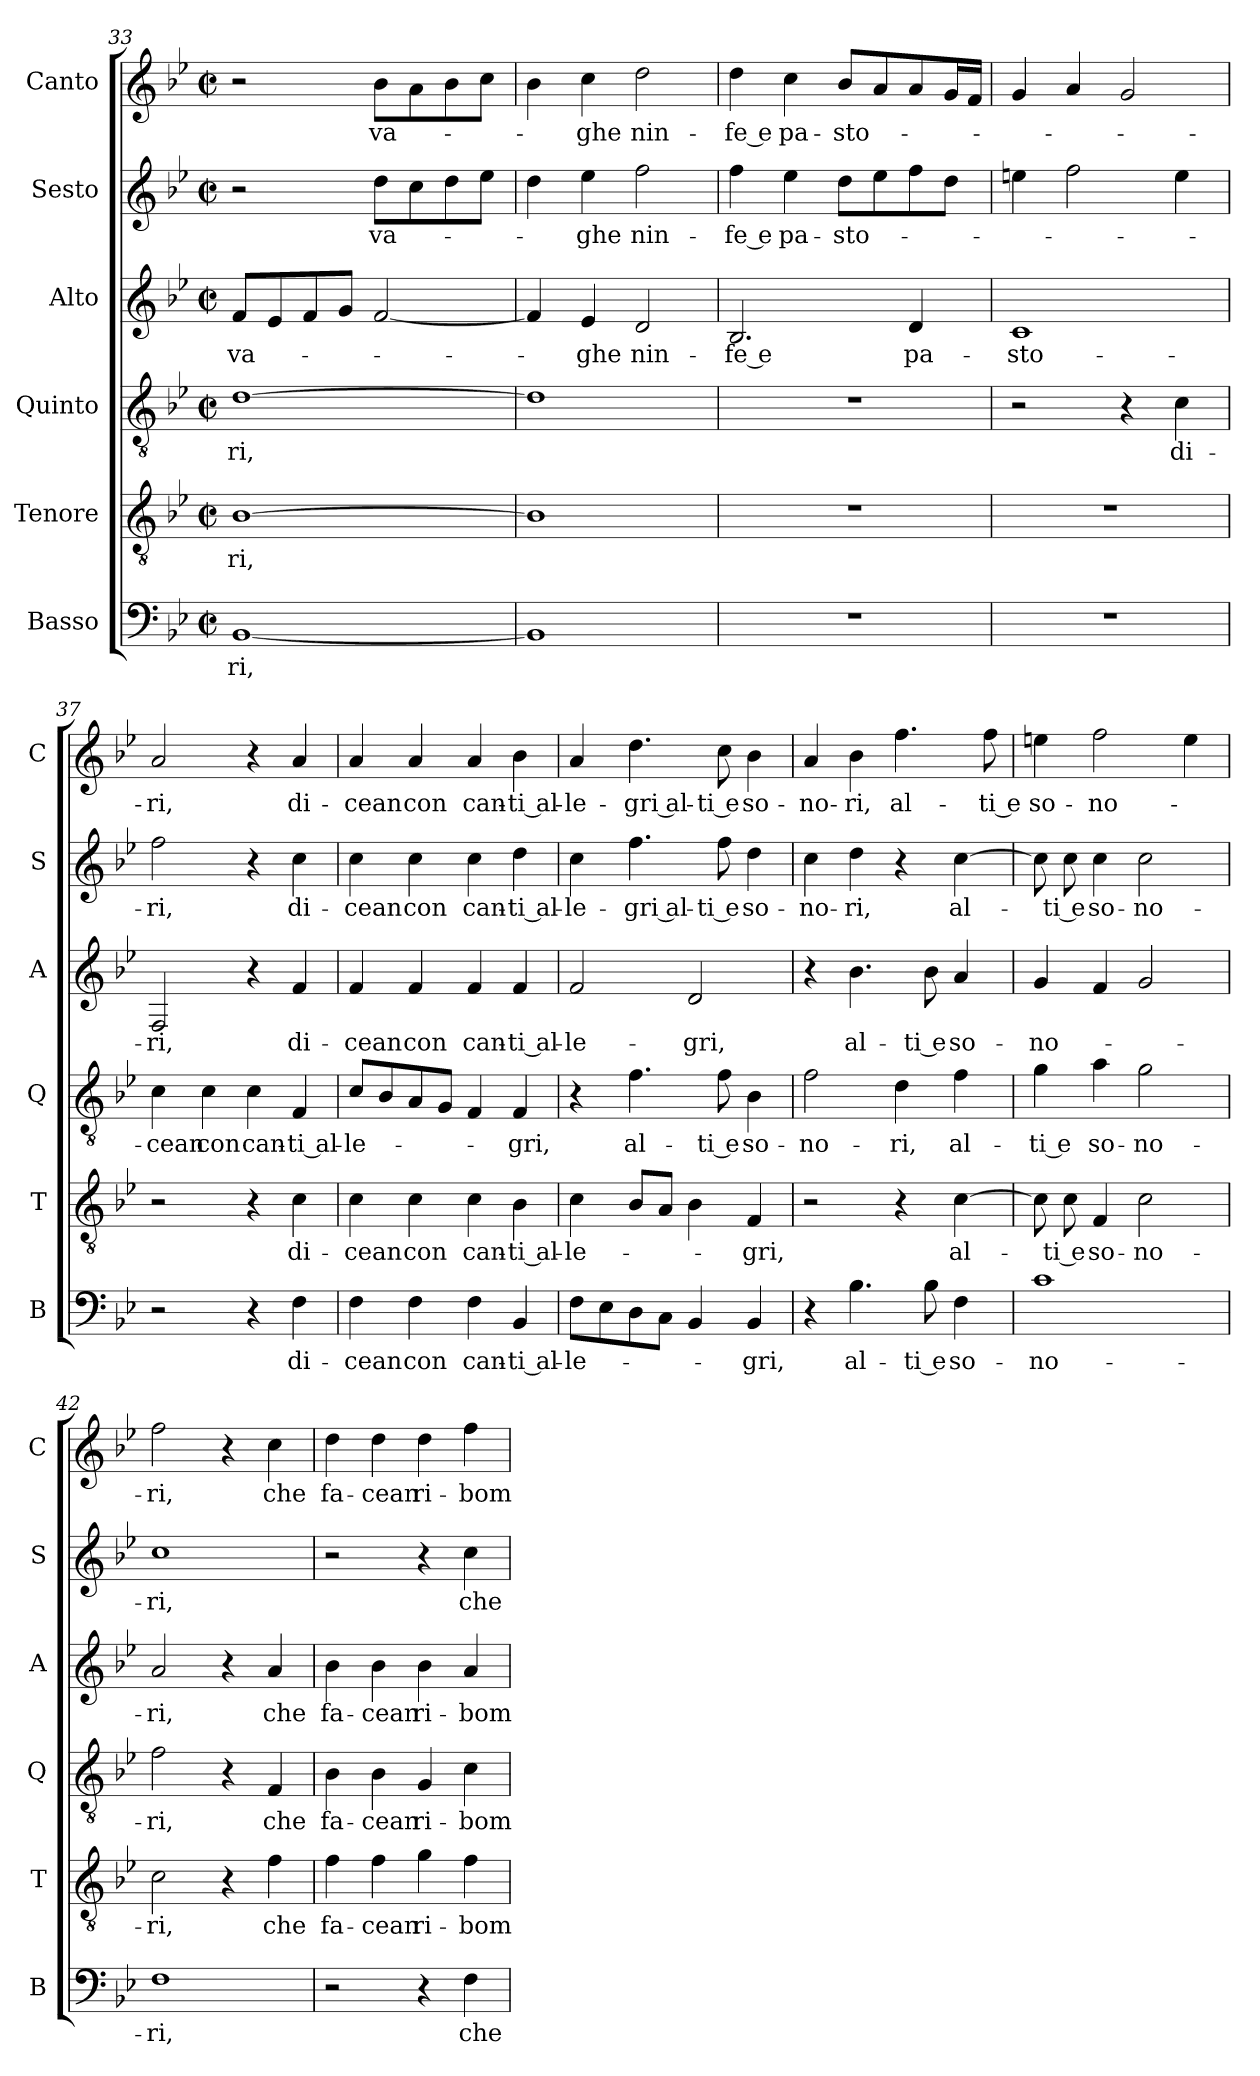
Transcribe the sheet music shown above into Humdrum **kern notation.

**kern	**text	**kern	**text	**kern	**text	**kern	**text	**kern	**text	**kern	**text
*part6	*part6	*part5	*part5	*part4	*part4	*part3	*part3	*part2	*part2	*part1	*part1
*staff6	*staff6	*staff5	*staff5	*staff4	*staff4	*staff3	*staff3	*staff2	*staff2	*staff1	*staff1
*I"Basso	*	*I"Tenore	*	*I"Quinto	*	*I"Alto	*	*I"Sesto	*	*I"Canto	*
*I'B	*	*I'T	*	*I'Q	*	*I'A	*	*I'S	*	*I'C	*
*clefF4	*	*clefGv2	*	*clefGv2	*	*clefG2	*	*clefG2	*	*clefG2	*
*k[b-e-]	*	*k[b-e-]	*	*k[b-e-]	*	*k[b-e-]	*	*k[b-e-]	*	*k[b-e-]	*
*B-:	*	*B-:	*	*B-:	*	*B-:	*	*B-:	*	*B-:	*
*M2/2	*	*M2/2	*	*M2/2	*	*M2/2	*	*M2/2	*	*M2/2	*
*met(c|)	*	*met(c|)	*	*met(c|)	*	*met(c|)	*	*met(c|)	*	*met(c|)	*
=33	=33	=33	=33	=33	=33	=33	=33	=33	=33	=33	=33
!	!LO:LY:b	!	!LO:LY:b	!	!LO:LY:b	!	!LO:LY:b	!	!	!	!
[1BB-	-ri,	[1B-	-ri,	[1d	-ri,	8f/L	va-	2r	.	2r	.
.	.	.	.	.	.	8e-/	.	.	.	.	.
.	.	.	.	.	.	8f/	.	.	.	.	.
.	.	.	.	.	.	8g/J	.	.	.	.	.
!	!	!	!	!	!	!	!	!	!LO:LY:b	!	!LO:LY:b
.	.	.	.	.	.	[2f/	.	8dd\L	va-	8b-\L	va-
.	.	.	.	.	.	.	.	8cc\	.	8a\	.
.	.	.	.	.	.	.	.	8dd\	.	8b-\	.
.	.	.	.	.	.	.	.	8ee-\J	.	8cc\J	.
=34	=34	=34	=34	=34	=34	=34	=34	=34	=34	=34	=34
1BB-]	.	1B-]	.	1d]	.	4f/]	.	4dd\	.	4b-\	.
!	!	!	!	!	!	!	!LO:LY:b	!	!LO:LY:b	!	!LO:LY:b
.	.	.	.	.	.	4e-/	-ghe	4ee-\	-ghe	4cc\	-ghe
!	!	!	!	!	!	!	!LO:LY:b	!	!LO:LY:b	!	!LO:LY:b
.	.	.	.	.	.	2d/	nin-	2ff\	nin-	2dd\	nin-
=35	=35	=35	=35	=35	=35	=35	=35	=35	=35	=35	=35
!	!	!	!	!	!	!	!LO:LY:b	!	!LO:LY:b	!	!LO:LY:b
1r	.	1r	.	1r	.	2.B-/	-fe e	4ff\	-fe e	4dd\	-fe e
!	!	!	!	!	!	!	!	!	!LO:LY:b	!	!LO:LY:b
.	.	.	.	.	.	.	.	4ee-\	pa-	4cc\	pa-
!	!	!	!	!	!	!	!	!	!LO:LY:b	!	!LO:LY:b
.	.	.	.	.	.	.	.	8dd\L	-sto-	8b-/L	-sto-
.	.	.	.	.	.	.	.	8ee-\	.	8a/	.
!	!	!	!	!	!	!	!LO:LY:b	!	!	!	!
.	.	.	.	.	.	4d/	pa-	8ff\	.	8a/	.
.	.	.	.	.	.	.	.	8dd\J	.	16g/L	.
.	.	.	.	.	.	.	.	.	.	16f/JJ	.
=36	=36	=36	=36	=36	=36	=36	=36	=36	=36	=36	=36
!	!	!	!	!	!	!	!LO:LY:b	!	!	!	!
1r	.	1r	.	2r	.	1c	-sto-	4een\	.	4g/	.
.	.	.	.	.	.	.	.	2ff\	.	4a/	.
.	.	.	.	4r	.	.	.	.	.	2g/	.
!	!	!	!	!	!LO:LY:b	!	!	!	!	!	!
.	.	.	.	4c\	di-	.	.	4ee\	.	.	.
=37	=37	=37	=37	=37	=37	=37	=37	=37	=37	=37	=37
!	!	!	!	!	!LO:LY:b	!	!LO:LY:b	!	!LO:LY:b	!	!LO:LY:b
2r	.	2r	.	4c\	-cean	2F/	-ri,	2ff\	-ri,	2a/	-ri,
!	!	!	!	!	!LO:LY:b	!	!	!	!	!	!
.	.	.	.	4c\	con	.	.	.	.	.	.
!	!	!	!	!	!LO:LY:b	!	!	!	!	!	!
4r	.	4r	.	4c\	can-	4r	.	4r	.	4r	.
!	!LO:LY:b	!	!LO:LY:b	!	!LO:LY:b	!	!LO:LY:b	!	!LO:LY:b	!	!LO:LY:b
4F\	di-	4c\	di-	4F/	-ti al-	4f/	di-	4cc\	di-	4a/	di-
!!LO:LB:g=z
=38	=38	=38	=38	=38	=38	=38	=38	=38	=38	=38	=38
!	!LO:LY:b	!	!LO:LY:b	!	!LO:LY:b	!	!LO:LY:b	!	!LO:LY:b	!	!LO:LY:b
4F\	-cean	4c\	-cean	8c/L	-le-	4f/	-cean	4cc\	-cean	4a/	-cean
.	.	.	.	8B-/	.	.	.	.	.	.	.
!	!LO:LY:b	!	!LO:LY:b	!	!	!	!LO:LY:b	!	!LO:LY:b	!	!LO:LY:b
4F\	con	4c\	con	8A/	.	4f/	con	4cc\	con	4a/	con
.	.	.	.	8G/J	.	.	.	.	.	.	.
!	!LO:LY:b	!	!LO:LY:b	!	!	!	!LO:LY:b	!	!LO:LY:b	!	!LO:LY:b
4F\	can-	4c\	can-	4F/	.	4f/	can-	4cc\	can-	4a/	can-
!	!LO:LY:b	!	!LO:LY:b	!	!LO:LY:b	!	!LO:LY:b	!	!LO:LY:b	!	!LO:LY:b
4BB-/	-ti al-	4B-\	-ti al-	4F/	-gri,	4f/	-ti al-	4dd\	-ti al-	4b-\	-ti al-
=39	=39	=39	=39	=39	=39	=39	=39	=39	=39	=39	=39
!	!LO:LY:b	!	!LO:LY:b	!	!	!	!LO:LY:b	!	!LO:LY:b	!	!LO:LY:b
8F\L	-le-	4c\	-le-	4r	.	2f/	-le-	4cc\	-le-	4a/	-le-
8E-\	.	.	.	.	.	.	.	.	.	.	.
!	!	!	!	!	!LO:LY:b	!	!	!	!LO:LY:b	!	!LO:LY:b
8D\	.	8B-/L	.	4.f\	al-	.	.	4.ff\	-gri al-	4.dd\	-gri al-
8C\J	.	8A/J	.	.	.	.	.	.	.	.	.
!	!	!	!	!	!	!	!LO:LY:b	!	!	!	!
4BB-/	.	4B-\	.	.	.	2d/	-gri,	.	.	.	.
!	!	!	!	!	!LO:LY:b	!	!	!	!LO:LY:b	!	!LO:LY:b
.	.	.	.	8f\	-ti e	.	.	8ff\	-ti e	8cc\	-ti e
!	!LO:LY:b	!	!LO:LY:b	!	!LO:LY:b	!	!	!	!LO:LY:b	!	!LO:LY:b
4BB-/	-gri,	4F/	-gri,	4B-\	so-	.	.	4dd\	so-	4b-\	so-
=40	=40	=40	=40	=40	=40	=40	=40	=40	=40	=40	=40
!	!	!	!	!	!LO:LY:b	!	!	!	!LO:LY:b	!	!LO:LY:b
4r	.	2r	.	2f\	-no-	4r	.	4cc\	-no-	4a/	-no-
!	!LO:LY:b	!	!	!	!	!	!LO:LY:b	!	!LO:LY:b	!	!LO:LY:b
4.B-\	al-	.	.	.	.	4.b-\	al-	4dd\	-ri,	4b-\	-ri,
!	!	!	!	!	!LO:LY:b	!	!	!	!	!	!LO:LY:b
.	.	4r	.	4d\	-ri,	.	.	4r	.	4.ff\	al-
!	!LO:LY:b	!	!	!	!	!	!LO:LY:b	!	!	!	!
8B-\	-ti e	.	.	.	.	8b-\	-ti e	.	.	.	.
!	!LO:LY:b	!	!LO:LY:b	!	!LO:LY:b	!	!LO:LY:b	!	!LO:LY:b	!	!
4F\	so-	[4c\	al-	4f\	al-	4a/	so-	[4cc\	al-	.	.
!	!	!	!	!	!	!	!	!	!	!	!LO:LY:b
.	.	.	.	.	.	.	.	.	.	8ff\	-ti e
=41	=41	=41	=41	=41	=41	=41	=41	=41	=41	=41	=41
!	!LO:LY:b	!	!	!	!LO:LY:b	!	!LO:LY:b	!	!	!	!LO:LY:b
1c	-no-	8c\]	.	4g\	-ti e	4g/	-no-	8cc\]	.	4een\	so-
!	!	!	!LO:LY:b	!	!	!	!	!	!LO:LY:b	!	!
.	.	8c\	-ti e	.	.	.	.	8cc\	-ti e	.	.
!	!	!	!LO:LY:b	!	!LO:LY:b	!	!	!	!LO:LY:b	!	!LO:LY:b
.	.	4F/	so-	4a\	so-	4f/	.	4cc\	so-	2ff\	-no-
!	!	!	!LO:LY:b	!	!LO:LY:b	!	!	!	!LO:LY:b	!	!
.	.	2c\	-no-	2g\	-no-	2g/	.	2cc\	-no-	.	.
.	.	.	.	.	.	.	.	.	.	4ee\	.
=42	=42	=42	=42	=42	=42	=42	=42	=42	=42	=42	=42
!	!LO:LY:b	!	!LO:LY:b	!	!LO:LY:b	!	!LO:LY:b	!	!LO:LY:b	!	!LO:LY:b
1F	-ri,	2c\	-ri,	2f\	-ri,	2a/	-ri,	1cc	-ri,	2ff\	-ri,
.	.	4r	.	4r	.	4r	.	.	.	4r	.
!	!	!	!LO:LY:b	!	!LO:LY:b	!	!LO:LY:b	!	!	!	!LO:LY:b
.	.	4f\	che	4F/	che	4a/	che	.	.	4cc\	che
=43	=43	=43	=43	=43	=43	=43	=43	=43	=43	=43	=43
!	!	!	!LO:LY:b	!	!LO:LY:b	!	!LO:LY:b	!	!	!	!LO:LY:b
2r	.	4f\	fa-	4B-\	fa-	4b-\	fa-	2r	.	4dd\	fa-
!	!	!	!LO:LY:b	!	!LO:LY:b	!	!LO:LY:b	!	!	!	!LO:LY:b
.	.	4f\	-cean	4B-\	-cean	4b-\	-cean	.	.	4dd\	-cean
!	!	!	!LO:LY:b	!	!LO:LY:b	!	!LO:LY:b	!	!	!	!LO:LY:b
4r	.	4g\	ri-	4G/	ri-	4b-\	ri-	4r	.	4dd\	ri-
!	!LO:LY:b	!	!LO:LY:b	!	!LO:LY:b	!	!LO:LY:b	!	!LO:LY:b	!	!LO:LY:b
4F\	che	4f\	-bom-	4c\	-bom-	4a/	-bom-	4cc\	che	4ff\	-bom-
=	=	=	=	=	=	=	=	=	=	=	=
*-	*-	*-	*-	*-	*-	*-	*-	*-	*-	*-	*-
